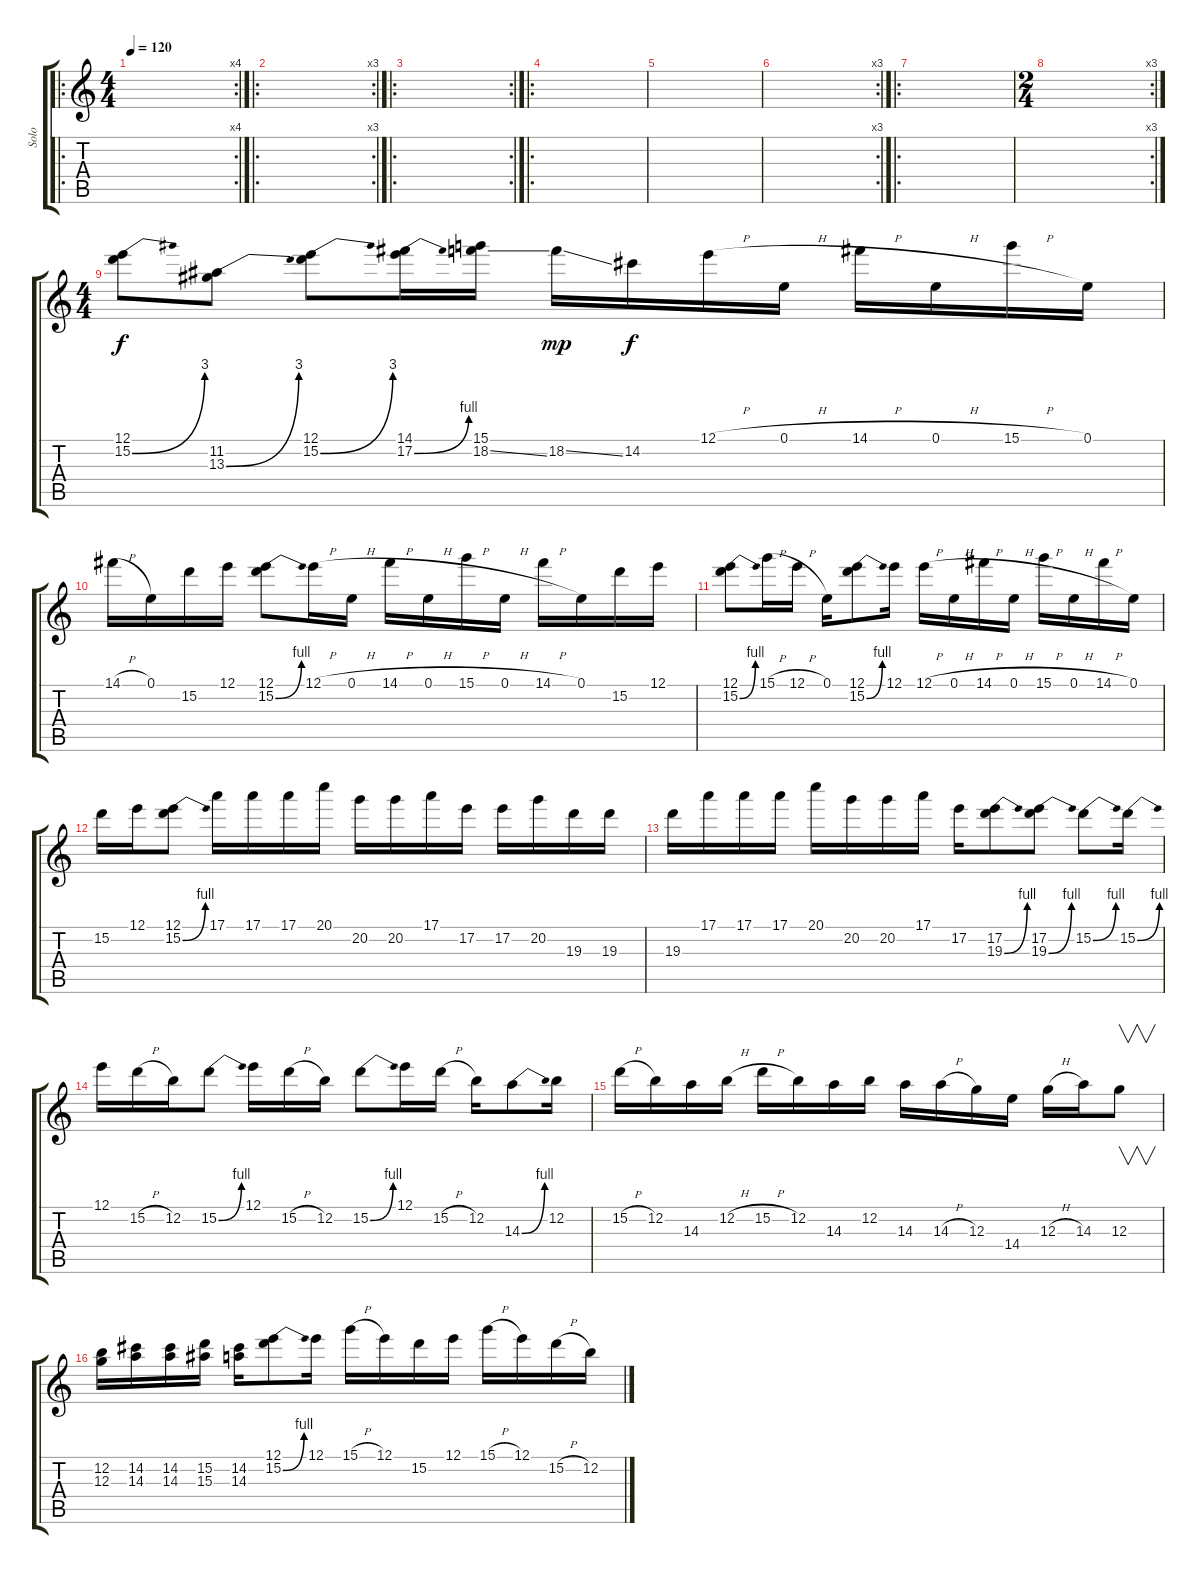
\track ("Solo" "Solo") {instrument distortionguitar}
\staff {score tabs}
\tuning (E4 B3 G3 D3 A2 E2) {hide}
\ro
\rc 4
\ts (4 4)
\tempo 120
\clef g2
\ks c
|
\ro
\rc 3
|
\ro
\rc 2
|
\ro
|
|
\rc 3
|
\ro
|
\rc 3
\ts (2 4)
|
\ts (4 4)
(12.1 15.2{be (bend 0 0 60 12)}).8 (11.2 13.3{be (bend 0 0 60 12)}).8 (12.1 15.2{be (bend 0 0 60 12)}).8 (14.1 17.2{be (bend 0 0 60 4)}).16 (15.1 18.2{ss}).16 18.2{ss}.16{dy mp} 14.2.16{dy f} 12.1{h}.16 0.1{h}.16 14.1{h}.16 0.1{h}.16 15.1{h}.16 0.1.16 |
14.1{h}.16 0.1.16 15.2.16 12.1.16 (12.1 15.2{be (bend 0 0 60 4)}).8 12.1{h}.16 0.1{h}.16 14.1{h}.16 0.1{h}.16 15.1{h}.16 0.1{h}.16 14.1{h}.16 0.1.16 15.2.16 12.1.16 |
(12.1 15.2{be (bend 0 0 60 4)}).8 15.1{h}.16 12.1{h}.16 0.1.16 (12.1 15.2{be (bend 0 0 60 4)}).8 12.1.16 12.1{h}.16 0.1{h}.16 14.1{h}.16 0.1{h}.16 15.1{h}.16 0.1{h}.16 14.1{h}.16 0.1.16 |
15.2.16 12.1.16 (12.1 15.2{be (bend 0 0 60 4)}).8 17.1.16 17.1.16 17.1.16 20.1.16 20.2.16 20.2.16 17.1.16 17.2.16 17.2.16 20.2.16 19.3.16 19.3.16 |
19.3.16 17.1.16 17.1.16 17.1.16 20.1.16 20.2.16 20.2.16 17.1.16 17.2.16 (17.2 19.3{be (bend 0 0 60 4)}).8 (17.2 19.3{be (bend 0 0 60 4)}).8 15.2{be (bend 0 0 60 4)}.8 15.2{be (bend 0 0 60 4)}.16 |
12.1.16 15.2{h}.16 12.2.16 15.2{be (bend 0 0 60 4)}.8 12.1.16 15.2{h}.16 12.2.16 15.2{be (bend 0 0 60 4)}.8 12.1.16 15.2{h}.16 12.2.16 14.3{be (bend 0 0 60 4)}.8 12.2.16 |
15.2{h}.16 12.2.16 14.3.16 12.2{h}.16 15.2{h}.16 12.2.16 14.3.16 12.2.16 14.3.16 14.3{h}.16 12.3.16 14.4.16 12.3{h}.16 14.3.16 12.3.8{v} |
(12.2 12.3).16 (14.2 14.3).16 (14.2 14.3).16 (15.2 15.3).16 (14.2 14.3).16 (12.1 15.2{be (bend 0 0 60 4)}).8 12.1.16 15.1{h}.16 12.1.16 15.2.16 12.1.16 15.1{h}.16 12.1.16 15.2{h}.16 12.2.16
